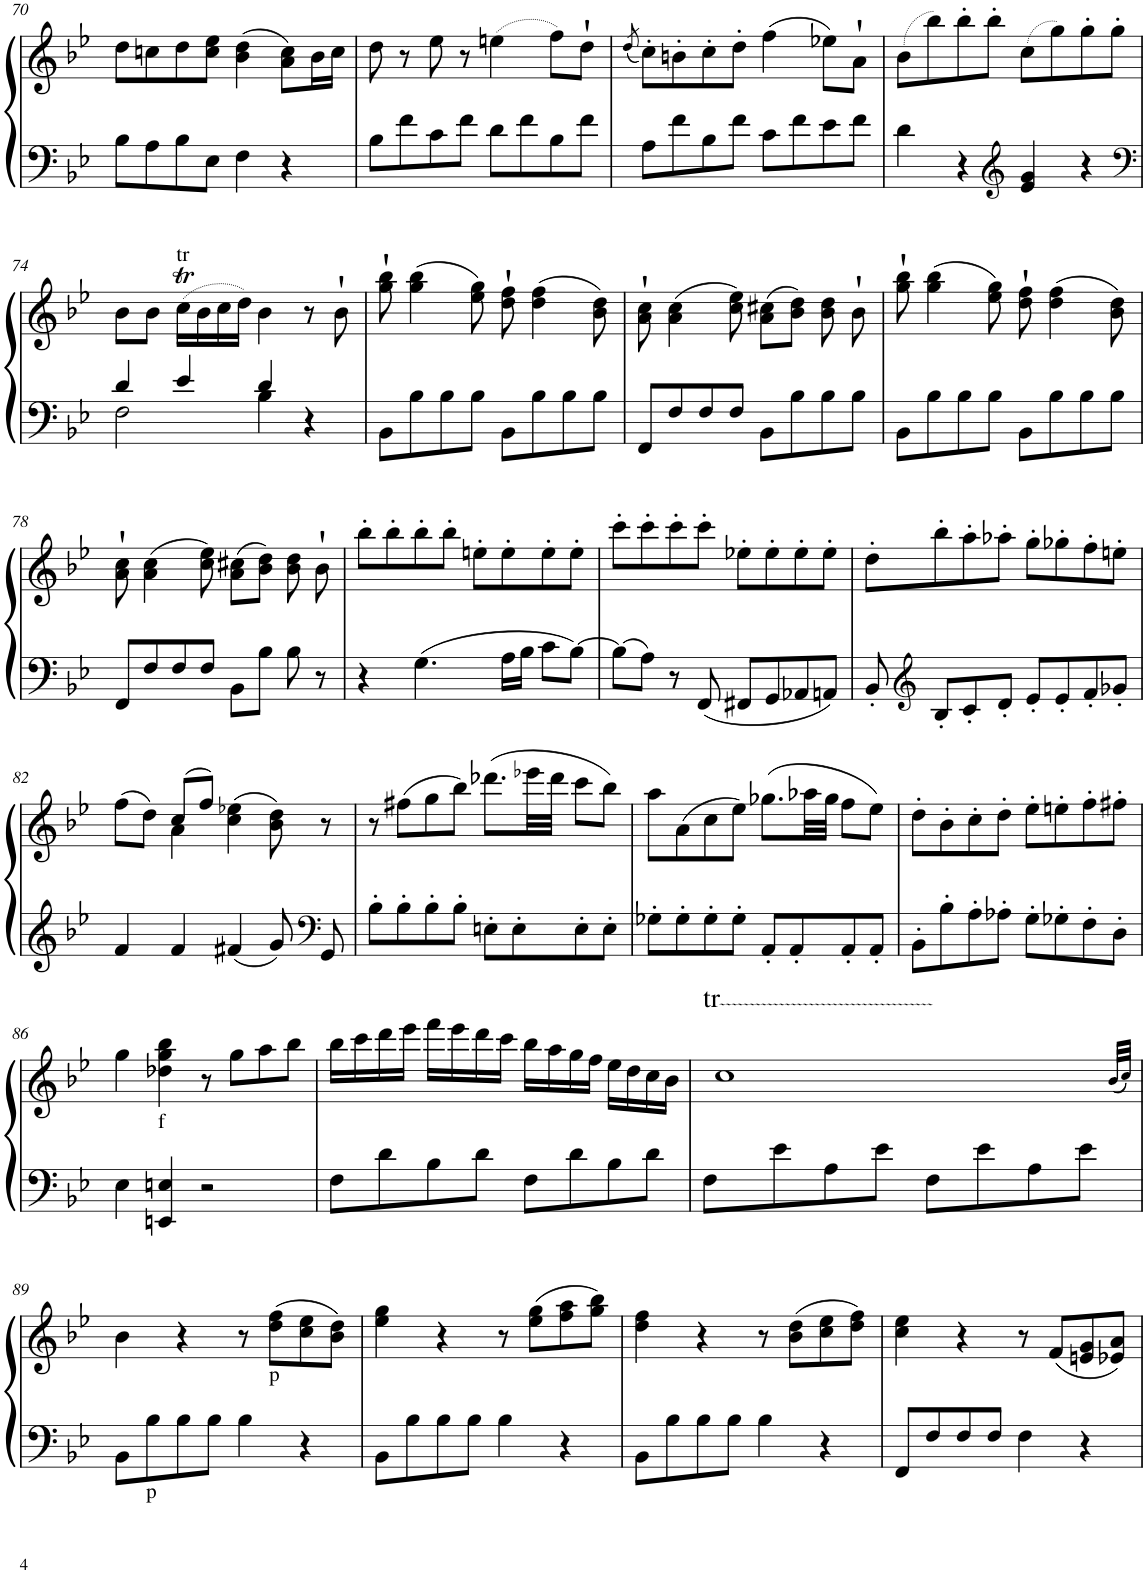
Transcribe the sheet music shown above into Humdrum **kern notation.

**kern	**kern
*part1	*part1
*staff2	*staff1
*I"Piano	*
*I'Pno.	*
!!LO:PB:g=z
*clefF4	*clefG2
*k[b-e-]	*k[b-e-]
*M2/2	*M2/2
*met(c|)	*met(c|)
=70	=70
8B-\L	8dd\L
8A\	8ccn\
8B-\	8dd\
8E-\J	8cc\ 8ee-\J
4F\	(4b-\ 4dd\
4r	8a\ 8cc\L)
.	16b-\L
.	16cc\JJ
=71	=71
8B-\L	8dd\
8f\	8r
8c\	8ee-\
8f\J	8r
8d\L	(4een\
8f\	.
8B-\	8ff\L)
8f\J	8dd`\J
=72	=72
.	(8qdd/
8A\L	8cc'\L)
8f\	8bn'\
8B-\	8cc'\
8f\J	8dd'\J
8c\L	(4ff\
8f\	.
8e-\	8ee-X\L)
8f\J	8a`\J
=73	=73
4d\	(8b-\L
.	8bb-\)
4r	8bb-'\
.	8bb-'\J
*clefG2	*
4e-/ 4g/	(8cc\L
.	8gg\)
4r	8gg'\
.	8gg'\J
!!LO:LB:g=z
=74	=74
*clefF4	*
*^	*
4d/	2F\	8b-\L
.	.	8b-\J
!	!	!LO:TX:a:t=tr
4e-/	.	(16ccT\LL
.	.	16b-\
.	.	16cc\
.	.	16dd\JJ)
4d/	4B-\	4b-\
4r	4ryy	8r
.	.	8b-`\
*v	*v	*
=75	=75
8BB-\L	8gg\` 8bb-\`
8B-\	(4gg\ 4bb-\
8B-\	.
8B-\J	8ee-\ 8gg\)
8BB-\L	8dd\` 8ff\`
8B-\	(4dd\ 4ff\
8B-\	.
8B-\J	8b-\ 8dd\)
=76	=76
8FF/L	8a\` 8cc\`
8F/	(4a\ 4cc\
8F/	.
8F/J	8cc\ 8ee-\)
8BB-\L	(8a\ 8cc#X\L
8B-\	8b-\ 8dd\J)
8B-\	8b-\ 8dd\
8B-\J	8b-`\
=77	=77
8BB-\L	8gg\` 8bb-\`
8B-\	(4gg\ 4bb-\
8B-\	.
8B-\J	8ee-\ 8gg\)
8BB-\L	8dd\` 8ff\`
8B-\	(4dd\ 4ff\
8B-\	.
8B-\J	8b-\ 8dd\)
!!LO:LB:g=z
=78	=78
8FF/L	8a\` 8cc\`
8F/	(4a\ 4cc\
8F/	.
8F/J	8cc\ 8ee-\)
8BB-\L	(8a\ 8cc#X\L
8B-\J	8b-\ 8dd\J)
8B-\	8b-\ 8dd\
8r	8b-`\
=79	=79
4r	8bb-'\L
.	8bb-'\
4.G\	8bb-'\
.	8bb-'\J
.	8een'\L
16A\LL	8ee'\
16B-\JJ	.
8c\L	8ee'\
[8B-\J	8ee'\J
=80	=80
8B-\L]	8ccc'\L
8A\J	8ccc'\
8r	8ccc'\
8FF/	8ccc'\J
8FF#X/L	8ee-X'\L
8GG/	8ee-'\
8AA-X/	8ee-'\
8AAn/J	8ee-'\J
=81	=81
8BB-'/	8dd'\L
*clefG2	*
8B-'/L	8bb-'\
8c'/	8aa'\
8d'/J	8aa-X'\J
8e-'/L	8gg'\L
8e-'/	8gg-X'\
8f'/	8ff'\
8g-X'/J	8een'\J
!!LO:LB:g=z
=82	=82
*	*^
4f/	(8ff\L	4ryy
.	8dd\J)	.
4f/	(8cc/L	4a\
.	8ff/J)	.
4f#X/	(4cc\ 4ee-X\	2ryy
8g/	8b-\ 8dd\)	.
*clefF4	*	*
8GG/	8r	.
*	*v	*v
=83	=83
8B-'\L	8r
8B-'\	(8ff#X\L
8B-'\	8gg\
8B-'\J	8bb-\J)
8En'\L	(8.ddd-X\L
8E'\	.
.	32eee-X\LL
.	32ddd-\JJJ
8E'\	8ccc\L
8E'\J	8bb-\J)
=84	=84
8G-X'\L	8aa\L
8G-'\	(8a\
8G-'\	8cc\
8G-'\J	8ee-\J)
8AA'/L	(8.gg-X\L
8AA'/	.
.	32aa-X\LL
.	32gg-\JJJ
8AA'/	8ff\L
8AA'/J	8ee-\J)
=85	=85
8BB-'\L	8dd'\L
8B-'\	8b-'\
8A'\	8cc'\
8A-X'\J	8dd'\J
8G'\L	8ee-'\L
8G-X'\	8een'\
8F'\	8ff'\
8D'\J	8ff#X'\J
!!LO:LB:g=z
=86	=86
4E-\	4gg\
!LO:TX:a:t=f	!
4EEn/ 4En/	4dd-X\ 4gg\ 4bb-\
2r	8r
.	8gg\L
.	8aa\
.	8bb-\J
=87	=87
8F\L	16bb-\LL
.	16ccc\
8d\	16ddd\
.	16eee-\JJ
8B-\	16fff\LL
.	16eee-\
8d\J	16ddd\
.	16ccc\JJ
8F\L	16bb-\LL
.	16aa\
8d\	16gg\
.	16ff\JJ
8B-\	16ee-\LL
.	16dd\
8d\J	16cc\
.	16b-\JJ
=88	=88
*	*^
!	!LO:TX:a:t=tr	!
8F\L	1cc	32dd!LLL
.	.	32cc!
.	.	32dd!
.	.	32cc!
8e-\	.	32dd!
.	.	32cc!
.	.	32dd!
.	.	32cc!JJJ
8A\	.	32dd!LLL
.	.	32cc!
.	.	32dd!
.	.	32cc!
8e-\J	.	32dd!
.	.	32cc!
.	.	32dd!
.	.	32cc!JJJ
8F\L	.	32dd!LLL
.	.	32cc!
.	.	32dd!
.	.	32cc!
8e-\	.	32dd!
.	.	32cc!
.	.	32dd!
.	.	32cc!JJJ
8A\	.	32dd!LLL
.	.	32cc!
.	.	32dd!
.	.	32cc!JJJ
8e-\J	.	32dd!LLL
.	.	32cc!JJJ
.	.	(32b-!/LLL
.	.	32cc!/JJJ)
*	*v	*v
!!LO:LB:g=z
=89	=89
8BB-\L	4b-\
!LO:TX:b:t=p	!
8B-\	.
8B-\	4r
8B-\J	.
4B-\	8r
!	!LO:TX:b:t=p
.	(8dd\ 8ff\L
4r	8cc\ 8ee-\
.	8b-\ 8dd\J)
=90	=90
8BB-\L	4ee-\ 4gg\
8B-\	.
8B-\	4r
8B-\J	.
4B-\	8r
.	(8ee-\ 8gg\L
4r	8ff\ 8aa\
.	8gg\ 8bb-\J)
=91	=91
8BB-\L	4dd\ 4ff\
8B-\	.
8B-\	4r
8B-\J	.
4B-\	8r
.	(8b-\ 8dd\L
4r	8cc\ 8ee-\
.	8dd\ 8ff\J)
=92	=92
8FF/L	4cc\ 4ee-\
8F/	.
8F/	4r
8F/J	.
4F\	8r
.	(8f/L
4r	8en/ 8g/
.	8e-X/ 8a/J)
=	=
*-	*-
